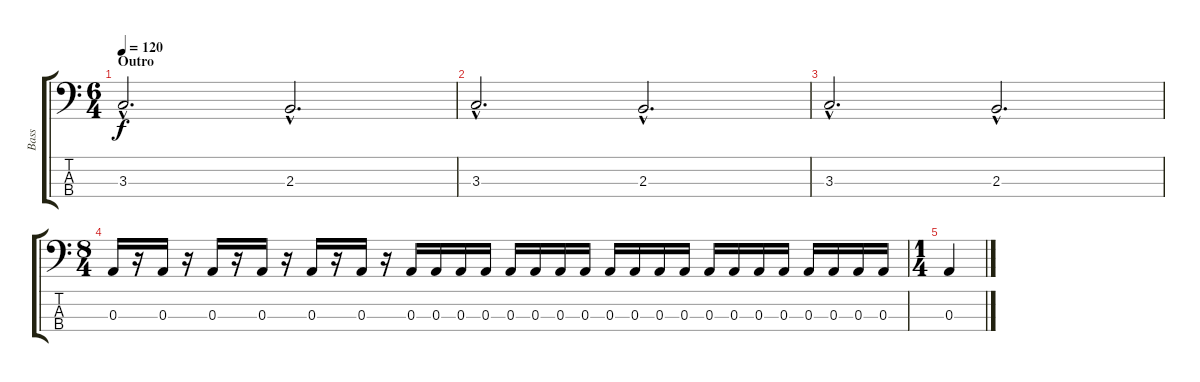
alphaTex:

\track ("Bass" "Bass") {instrument electricbassfinger}
\staff {score tabs}
\tuning (G2 D2 A1 E1) {hide}
\ts (6 4)
\section ("" "Outro")
\tempo 120
\clef f4
\ks c
3.3{hac}.2{d dy f} 2.3{hac}.2{d} |
3.3{hac}.2{d} 2.3{hac}.2{d} |
3.3{hac}.2{d} 2.3{hac}.2{d} |
\ts (8 4)
0.3.16 r.16 0.3.16 r.16 0.3.16 r.16 0.3.16 r.16 0.3.16 r.16 0.3.16 r.16 0.3.16 0.3.16 0.3.16 0.3.16 0.3.16 0.3.16 0.3.16 0.3.16 0.3.16 0.3.16 0.3.16 0.3.16 0.3.16 0.3.16 0.3.16 0.3.16 0.3.16 0.3.16 0.3.16 0.3.16 |
\ts (1 4)
0.3.4
